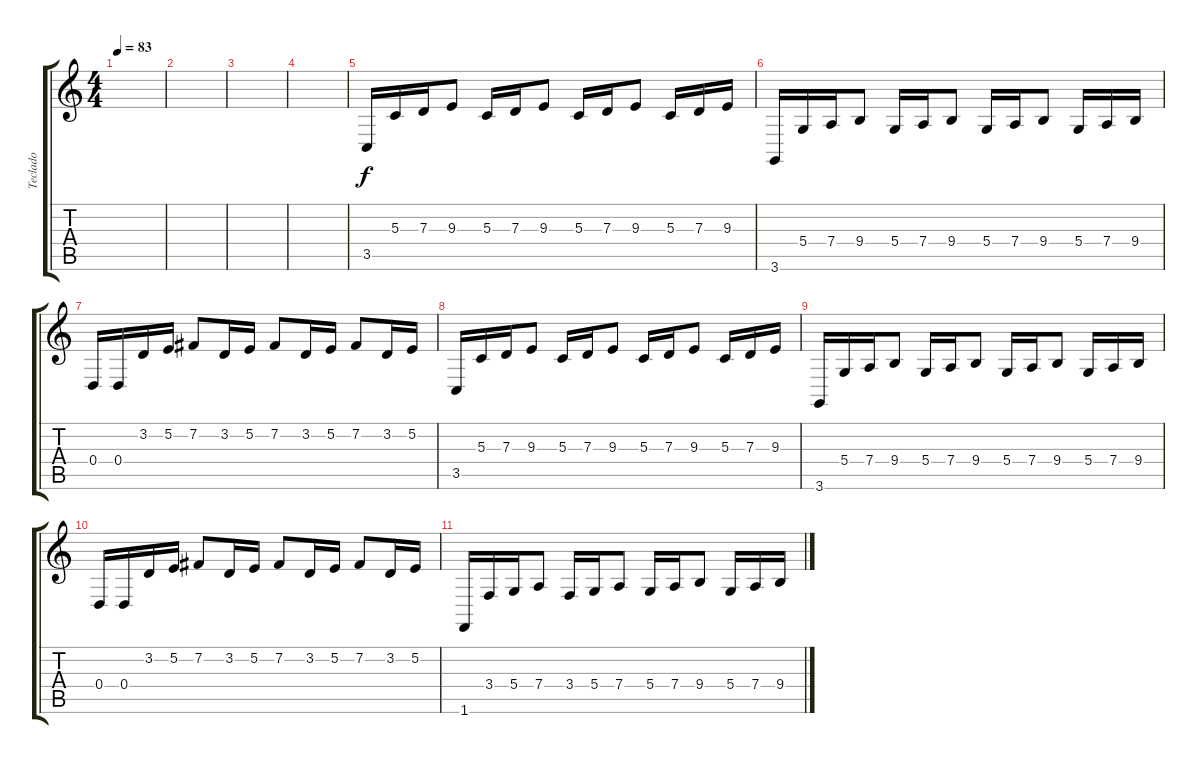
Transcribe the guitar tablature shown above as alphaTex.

\track ("Teclado" "Teclado") {instrument pad5bowed}
\staff {score tabs}
\tuning (E4 B3 G3 D3 A2 E2) {hide}
\ts (4 4)
\tempo 83
\clef g2
\ks c
|
|
|
|
3.5.16 5.3.16 7.3.16 9.3.8 5.3.16 7.3.16 9.3.8 5.3.16 7.3.16 9.3.8 5.3.16 7.3.16 9.3.16 |
3.6.16 5.4.16 7.4.16 9.4.8 5.4.16 7.4.16 9.4.8 5.4.16 7.4.16 9.4.8 5.4.16 7.4.16 9.4.16 |
0.4.16 0.4.16 3.2.16 5.2.16 7.2.8 3.2.16 5.2.16 7.2.8 3.2.16 5.2.16 7.2.8 3.2.16 5.2.16 |
3.5.16 5.3.16 7.3.16 9.3.8 5.3.16 7.3.16 9.3.8 5.3.16 7.3.16 9.3.8 5.3.16 7.3.16 9.3.16 |
3.6.16 5.4.16 7.4.16 9.4.8 5.4.16 7.4.16 9.4.8 5.4.16 7.4.16 9.4.8 5.4.16 7.4.16 9.4.16 |
0.4.16 0.4.16 3.2.16 5.2.16 7.2.8 3.2.16 5.2.16 7.2.8 3.2.16 5.2.16 7.2.8 3.2.16 5.2.16 |
1.6.16 3.4.16 5.4.16 7.4.8 3.4.16 5.4.16 7.4.8 5.4.16 7.4.16 9.4.8 5.4.16 7.4.16 9.4.16
